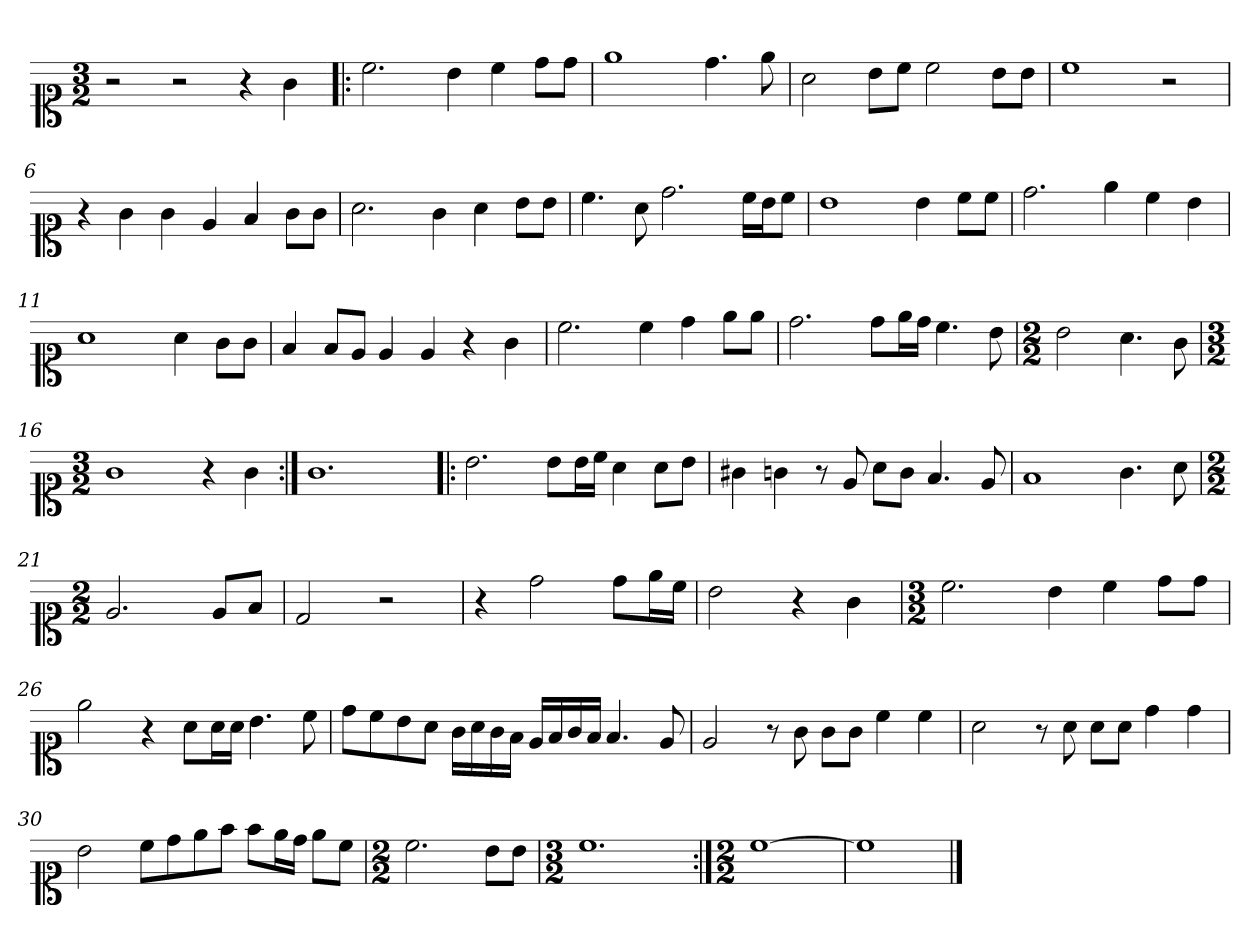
**kern
*part1
*staff1
*clefC1
*k[]
*M3/2
=1
2r
2r
4r
4g\
=2!|:
2.cc\
4b\
4cc\
8dd\L
8dd\J
=3
1ee
4.dd\
8ee\
=4
2a\
8b\L
8cc\J
2cc\
8b\L
8b\J
=5
1cc
2r
!!LO:LB:g=z
=6
4r
4g\
4g\
4e/
4f/
8g\L
8g\J
=7
2.a\
4g\
4a\
8b\L
8b\J
=8
4.cc\
8a\
2.dd\
16cc\LL
16b\J
8cc\J
=9
1b
4b\
8cc\L
8cc\J
!!LO:LB:g=z
=10
2.dd\
4ee\
4cc\
4b\
=11
1a
4a\
8g\L
8g\J
=12
4f/
8f/L
8e/J
4e/
4e/
4r
4g\
=13
2.cc\
4cc\
4dd\
8ee\L
8ee\J
!!LO:LB:g=z
=14
2.dd\
8dd\L
16ee\L
16dd\JJ
4.cc\
8b\
=15
*M2/2
2b\
4.a\
8g\
=16
*M3/2
1g
4r
4g\
=17:|!
1.g
=18!|:
2.b\
8b\L
16b\L
16cc\JJ
4a\
8a\L
8b\J
!!LO:LB:g=z
=19
4g#X\
4gn\
8r
8e/
8a\L
8g\J
4.f/
8e/
=20
1f
4.g\
8a\
=21
*M2/2
2.e/
8e/L
8f/J
=22
2d/
2r
=23
4r
2dd\
8dd\L
16ee\L
16cc\JJ
!!LO:LB:g=z
=24
2b\
4r
4g\
=25
*M3/2
2.cc\
4b\
4cc\
8dd\L
8dd\J
=26
2ee\
4r
8a\L
16a\L
16a\JJ
4.b\
8cc\
=27
8dd\L
8cc\
8b\
8a\J
16g\LL
16a\
16g\
16f\JJ
16e/LL
16f/
16g/
16f/JJ
4.f/
8e/
!!LO:LB:g=z
=28
2e/
8r
8g\
8g\L
8g\J
4cc\
4cc\
=29
2a\
8r
8a\
8a\L
8a\J
4dd\
4dd\
=30
2b\
8cc\L
8dd\
8ee\
8ff\J
8ff\L
16ee\L
16dd\JJ
8ee\L
8cc\J
!!LO:LB:g=z
=31
*M2/2
2.cc\
8b\L
8b\J
=32
*M3/2
1.cc
=33:|!
*M2/2
[1cc
=34
1cc]
==
*-
